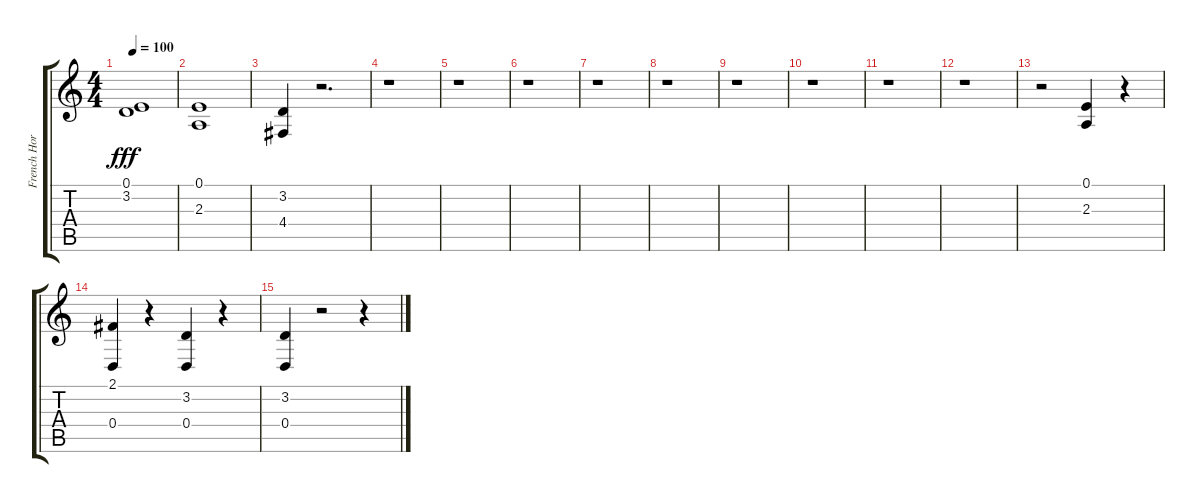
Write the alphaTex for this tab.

\track ("French Horn" "French Hor") {instrument frenchhorn}
\staff {score tabs}
\tuning (E4 B3 G3 D3 A2 E2) {hide}
\ts (4 4)
\tempo 100
\clef g2
\ks c
(0.1 3.2).1{dy fff} |
(0.1 2.3).1 |
(3.2 4.4).4 r.2{d} |
r.1 |
r.1 |
r.1 |
r.1 |
r.1 |
r.1 |
r.1 |
r.1 |
r.1 |
r.2 (0.1 2.3).4 r.4 |
(2.1 0.4).4 r.4 (3.2 0.4).4 r.4 |
(3.2 0.4).4 r.2 r.4
